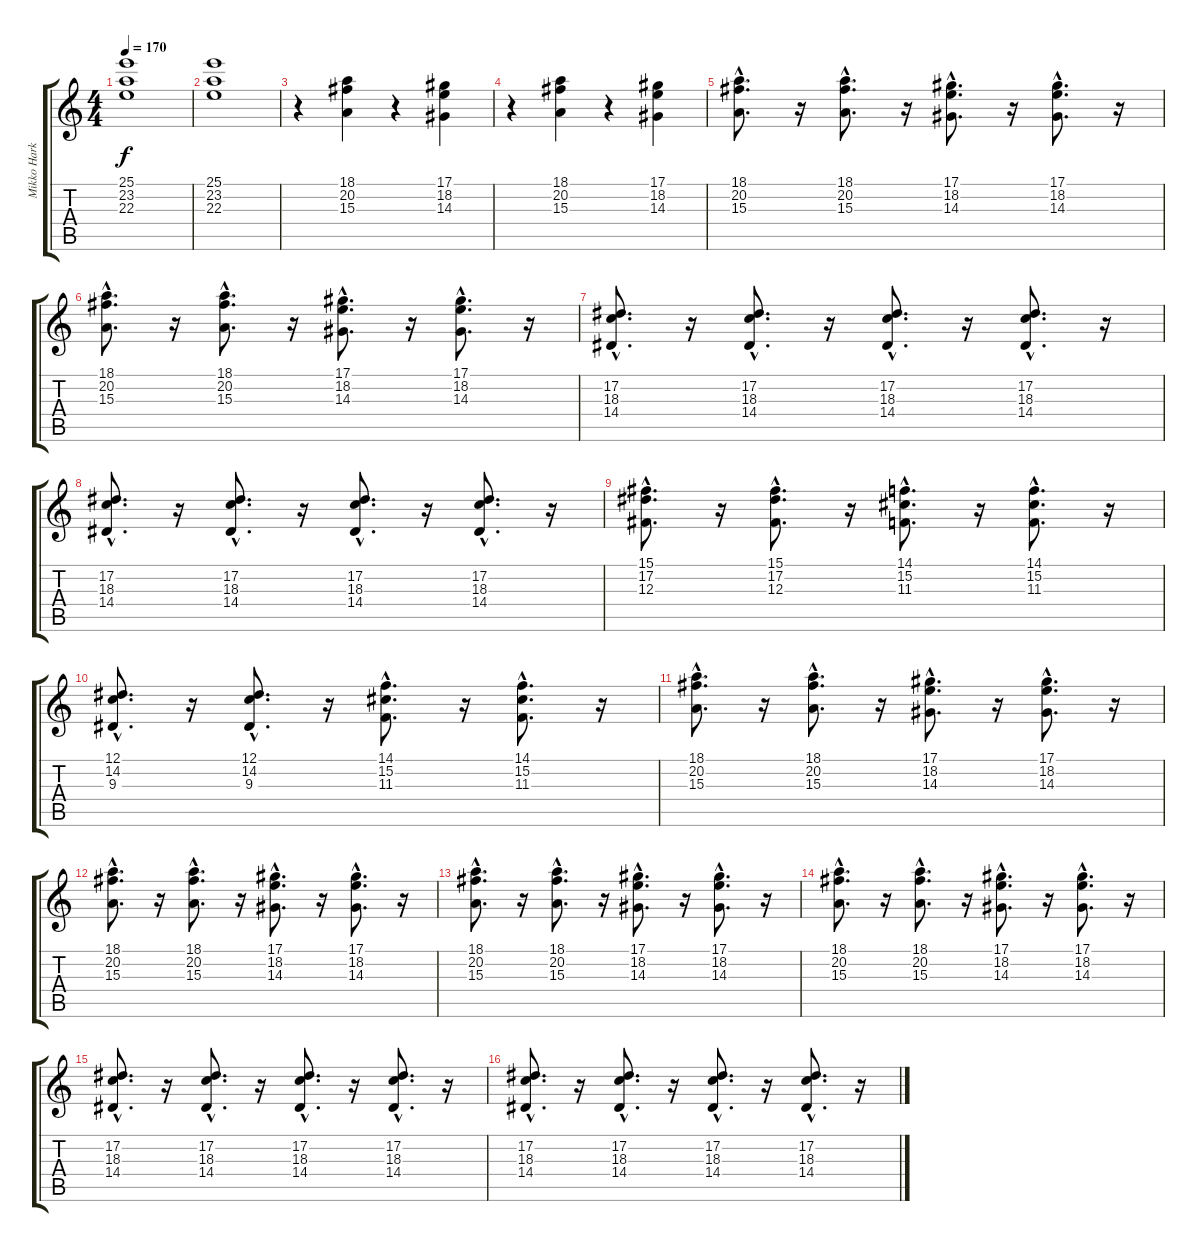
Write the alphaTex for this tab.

\track ("Mikko Harkin" "Mikko Hark") {instrument stringensemble1}
\staff {score tabs}
\tuning (Eb4 Bb3 Gb3 Db3 Ab2 Eb2) {hide}
\ts (4 4)
\tempo 170
\clef g2
\ks c
(25.1 23.2 22.3).1{dy f} |
(25.1 23.2 22.3).1 |
r.4 (18.1 20.2 15.3).4 r.4 (17.1 18.2 14.3).4 |
r.4 (18.1 20.2 15.3).4 r.4 (17.1 18.2 14.3).4 |
(18.1{hac} 20.2{hac} 15.3{hac}).8{d} r.16 (18.1{hac} 20.2{hac} 15.3{hac}).8{d} r.16 (17.1{hac} 18.2{hac} 14.3{hac}).8{d} r.16 (17.1{hac} 18.2{hac} 14.3{hac}).8{d} r.16 |
(18.1{hac} 20.2{hac} 15.3{hac}).8{d} r.16 (18.1{hac} 20.2{hac} 15.3{hac}).8{d} r.16 (17.1{hac} 18.2{hac} 14.3{hac}).8{d} r.16 (17.1{hac} 18.2{hac} 14.3{hac}).8{d} r.16 |
(17.2{hac} 18.3{hac} 14.4{hac}).8{d} r.16 (17.2{hac} 18.3{hac} 14.4{hac}).8{d} r.16 (17.2{hac} 18.3{hac} 14.4{hac}).8{d} r.16 (17.2{hac} 18.3{hac} 14.4{hac}).8{d} r.16 |
(17.2{hac} 18.3{hac} 14.4{hac}).8{d} r.16 (17.2{hac} 18.3{hac} 14.4{hac}).8{d} r.16 (17.2{hac} 18.3{hac} 14.4{hac}).8{d} r.16 (17.2{hac} 18.3{hac} 14.4{hac}).8{d} r.16 |
(15.1{hac} 17.2{hac} 12.3{hac}).8{d} r.16 (15.1{hac} 17.2{hac} 12.3{hac}).8{d} r.16 (14.1{hac} 15.2{hac} 11.3{hac}).8{d} r.16 (14.1{hac} 15.2{hac} 11.3{hac}).8{d} r.16 |
(12.1{hac} 14.2{hac} 9.3{hac}).8{d} r.16 (12.1{hac} 14.2{hac} 9.3{hac}).8{d} r.16 (14.1{hac} 15.2{hac} 11.3{hac}).8{d} r.16 (14.1{hac} 15.2{hac} 11.3{hac}).8{d} r.16 |
(18.1{hac} 20.2{hac} 15.3{hac}).8{d} r.16 (18.1{hac} 20.2{hac} 15.3{hac}).8{d} r.16 (17.1{hac} 18.2{hac} 14.3{hac}).8{d} r.16 (17.1{hac} 18.2{hac} 14.3{hac}).8{d} r.16 |
(18.1{hac} 20.2{hac} 15.3{hac}).8{d} r.16 (18.1{hac} 20.2{hac} 15.3{hac}).8{d} r.16 (17.1{hac} 18.2{hac} 14.3{hac}).8{d} r.16 (17.1{hac} 18.2{hac} 14.3{hac}).8{d} r.16 |
(18.1{hac} 20.2{hac} 15.3{hac}).8{d} r.16 (18.1{hac} 20.2{hac} 15.3{hac}).8{d} r.16 (17.1{hac} 18.2{hac} 14.3{hac}).8{d} r.16 (17.1{hac} 18.2{hac} 14.3{hac}).8{d} r.16 |
(18.1{hac} 20.2{hac} 15.3{hac}).8{d} r.16 (18.1{hac} 20.2{hac} 15.3{hac}).8{d} r.16 (17.1{hac} 18.2{hac} 14.3{hac}).8{d} r.16 (17.1{hac} 18.2{hac} 14.3{hac}).8{d} r.16 |
(17.2{hac} 18.3{hac} 14.4{hac}).8{d} r.16 (17.2{hac} 18.3{hac} 14.4{hac}).8{d} r.16 (17.2{hac} 18.3{hac} 14.4{hac}).8{d} r.16 (17.2{hac} 18.3{hac} 14.4{hac}).8{d} r.16 |
(17.2{hac} 18.3{hac} 14.4{hac}).8{d} r.16 (17.2{hac} 18.3{hac} 14.4{hac}).8{d} r.16 (17.2{hac} 18.3{hac} 14.4{hac}).8{d} r.16 (17.2{hac} 18.3{hac} 14.4{hac}).8{d} r.16
